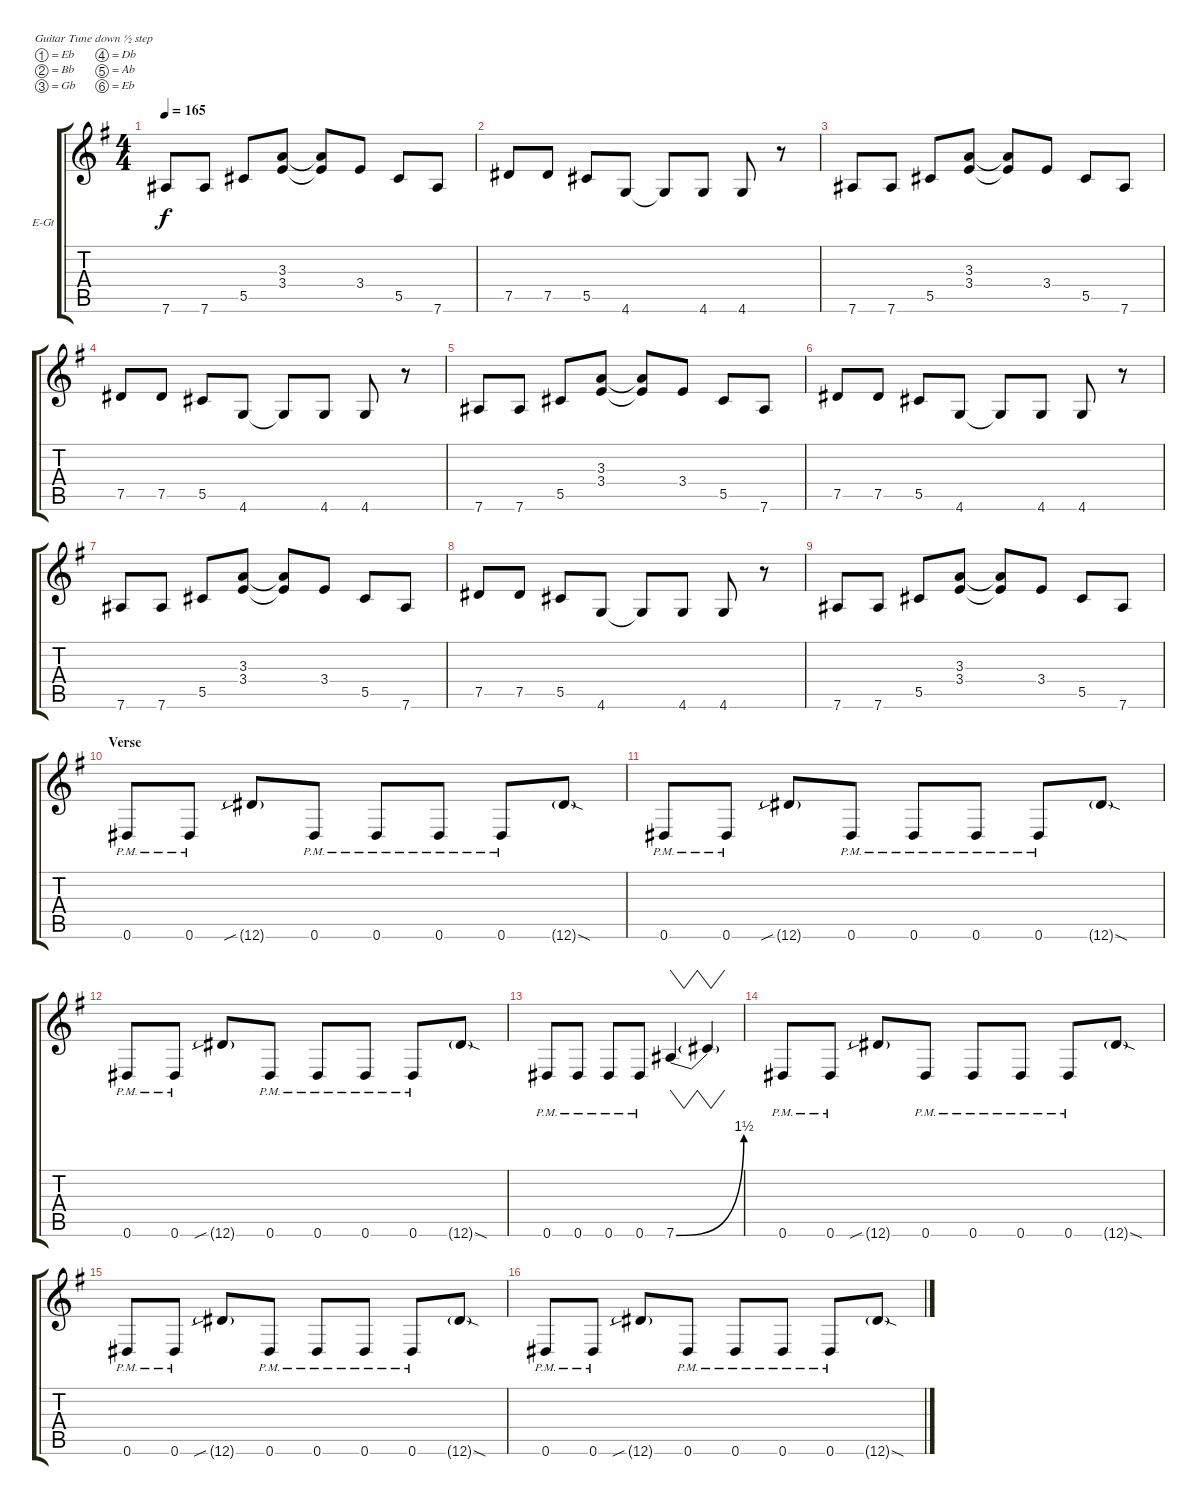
\defaultSystemsLayout 4
\bracketExtendMode groupsimilarinstruments
\firstSystemTrackNameOrientation horizontal
\otherSystemsTrackNameOrientation horizontal
\track ("Electric Guitar" "E-Gt") {instrument distortionguitar}
\staff {score tabs}
\tuning (Eb4 Bb3 Gb3 Db3 Ab2 Eb2)
\ts (4 4)
\tempo 165
\clef g2
\scale
1.05549
\ks g
7.6.8{dy f} 7.6.8 5.5.8 (3.4 3.3).8 (3.4{t} 3.3{t}).8 3.4.8 5.5.8 7.6.8 |
\scale
0.944515 7.5.8 7.5.8 5.5.8 4.6.8 4.6{t}.8 4.6.8 4.6.8 r.8 |
\scale
1.05549 7.6.8 7.6.8 5.5.8 (3.4 3.3).8 (3.4{t} 3.3{t}).8 3.4.8 5.5.8 7.6.8 |
\scale
0.944515 7.5.8 7.5.8 5.5.8 4.6.8 4.6{t}.8 4.6.8 4.6.8 r.8 |
\scale
1.05549 7.6.8 7.6.8 5.5.8 (3.4 3.3).8 (3.4{t} 3.3{t}).8 3.4.8 5.5.8 7.6.8 |
\scale
0.944515 7.5.8 7.5.8 5.5.8 4.6.8 4.6{t}.8 4.6.8 4.6.8 r.8 |
\scale
1.05549 7.6.8 7.6.8 5.5.8 (3.4 3.3).8 (3.4{t} 3.3{t}).8 3.4.8 5.5.8 7.6.8 |
\scale
0.944515 7.5.8 7.5.8 5.5.8 4.6.8 4.6{t}.8 4.6.8 4.6.8 r.8 |
\scale
1.05549 7.6.8 7.6.8 5.5.8 (3.4 3.3).8 (3.4{t} 3.3{t}).8 3.4.8 5.5.8 7.6.8 |
\section ("" "Verse")
\scale
0.944515 0.6{pm}.8 0.6{pm}.8 12.6{sib g}.8 0.6{pm}.8 0.6{pm}.8 0.6{pm}.8 0.6{pm}.8 12.6{sod g}.8 |
\scale
1.05549 0.6{pm}.8 0.6{pm}.8 12.6{sib g}.8 0.6{pm}.8 0.6{pm}.8 0.6{pm}.8 0.6{pm}.8 12.6{sod g}.8 |
\scale
0.944515 0.6{pm}.8 0.6{pm}.8 12.6{sib g}.8 0.6{pm}.8 0.6{pm}.8 0.6{pm}.8 0.6{pm}.8 12.6{sod g}.8 |
\scale
1.05549 0.6{pm}.8 0.6{pm}.8 0.6{pm}.8 0.6{pm}.8 7.6{be (bend 0 0 15.6 6)}.4{vw} 7.6{t}.4{vw} |
\scale
0.944515 0.6{pm}.8 0.6{pm}.8 12.6{sib g}.8 0.6{pm}.8 0.6{pm}.8 0.6{pm}.8 0.6{pm}.8 12.6{sod g}.8 |
\scale
1.05549 0.6{pm}.8 0.6{pm}.8 12.6{sib g}.8 0.6{pm}.8 0.6{pm}.8 0.6{pm}.8 0.6{pm}.8 12.6{sod g}.8 |
\scale
0.944515 0.6{pm}.8 0.6{pm}.8 12.6{sib g}.8 0.6{pm}.8 0.6{pm}.8 0.6{pm}.8 0.6{pm}.8 12.6{sod g}.8
